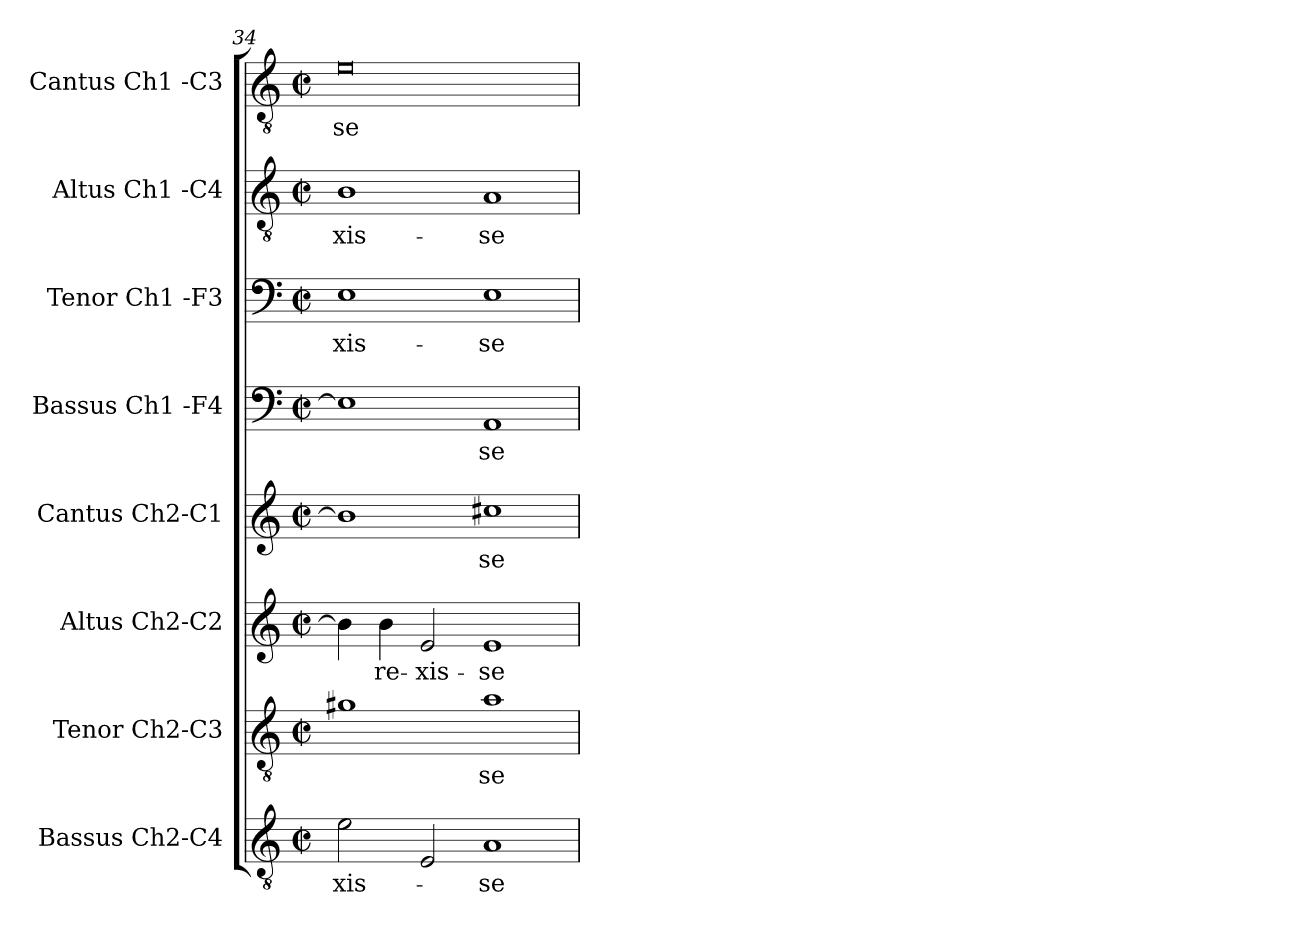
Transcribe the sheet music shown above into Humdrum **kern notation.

**kern	**text	**kern	**text	**kern	**text	**kern	**text	**kern	**text	**kern	**text	**kern	**text	**kern	**text
*part8	*part8	*part7	*part7	*part6	*part6	*part5	*part5	*part4	*part4	*part3	*part3	*part2	*part2	*part1	*part1
*staff8	*staff8	*staff7	*staff7	*staff6	*staff6	*staff5	*staff5	*staff4	*staff4	*staff3	*staff3	*staff2	*staff2	*staff1	*staff1
*I"Bassus Ch2-C4	*	*I"Tenor Ch2-C3	*	*I"Altus Ch2-C2	*	*I"Cantus Ch2-C1	*	*I"Bassus Ch1 -F4	*	*I"Tenor Ch1 -F3	*	*I"Altus Ch1 -C4	*	*I"Cantus Ch1 -C3	*
*I'B2	*	*I'T2	*	*I'A2	*	*I'C2	*	*I'B1	*	*I'T1	*	*I'A1	*	*I'C1	*
*clefGv2	*	*clefGv2	*	*clefG2	*	*clefG2	*	*clefF4	*	*clefF4	*	*clefGv2	*	*clefGv2	*
*k[]	*	*k[]	*	*k[]	*	*k[]	*	*k[]	*	*k[]	*	*k[]	*	*k[]	*
*M2/2	*	*M2/2	*	*M2/2	*	*M2/2	*	*M2/2	*	*M2/2	*	*M2/2	*	*M2/2	*
*met(c|)	*	*met(c|)	*	*met(c|)	*	*met(c|)	*	*met(c|)	*	*met(c|)	*	*met(c|)	*	*met(c|)	*
=34	=34	=34	=34	=34	=34	=34	=34	=34	=34	=34	=34	=34	=34	=34	=34
!	!LO:LY:b	!	!	!	!	!	!	!	!	!	!LO:LY:b	!	!LO:LY:b	!	!LO:LY:b
2e\	-xis-	1g#X	.	4b\]	.	1b]	.	1E]	.	1E	-xis-	1B	-xis-	0e	-se
!	!	!	!	!	!LO:LY:b	!	!	!	!	!	!	!	!	!	!
.	.	.	.	4b\	-re-	.	.	.	.	.	.	.	.	.	.
!	!	!	!	!	!LO:LY:b	!	!	!	!	!	!	!	!	!	!
2E/	.	.	.	2e/	-xis-	.	.	.	.	.	.	.	.	.	.
!	!LO:LY:b	!	!LO:LY:b	!	!LO:LY:b	!	!LO:LY:b	!	!LO:LY:b	!	!LO:LY:b	!	!LO:LY:b	!	!
1A	-se	1a	-se	1e	-se	1cc#X	-se	1AA	-se	1E	-se	1A	-se	.	.
=	=	=	=	=	=	=	=	=	=	=	=	=	=	=	=
*-	*-	*-	*-	*-	*-	*-	*-	*-	*-	*-	*-	*-	*-	*-	*-
